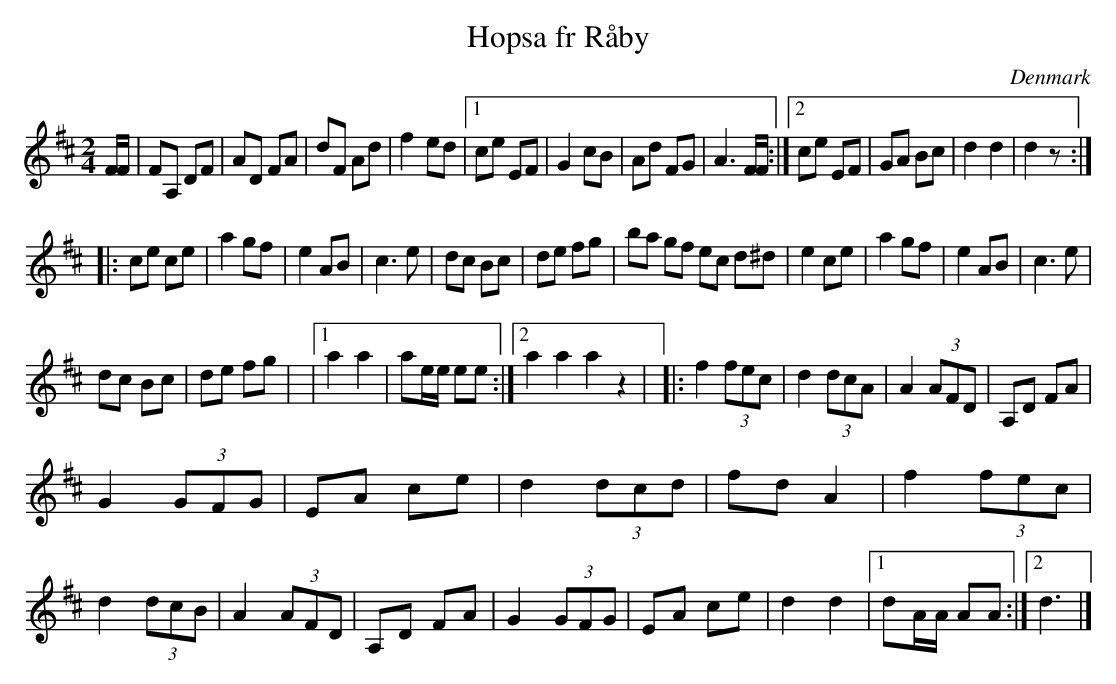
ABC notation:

X:1
T:Hopsa fr Råby
L:1/8
M:2/4
O:Denmark
K:D major
F/F/|\
FA, DF | AD FA | dF Ad | f2 ed |1 \
ce EF | G2 cB | Ad FG | A3 F/F/ :|2 \
ce EF | GA Bc | d2 d2 | d2 z :|
|:\
ce ce | a2 gf | e2 AB | c3 e| \
dc Bc | de fg | ba gf ec d^d | \
e2ce | a2 gf | e2 AB | c3e |
dc Bc | de fg |\
|1 a2a2 | ae/e/ ee:|2 a2a2 a2z2 |\
K:D
|:\
f2 (3fec | d2 (3dcA | \
A2 (3AFD | A,D FA |
G2 (3GFG | EA ce | d2 (3dcd | fd A2 | \
f2 (3fec | d2 (3dcB | \
A2 (3AFD | A,D FA |\
G2 (3GFG | EA ce | d2 d2 |1 dA/A/ AA :|2 d3 |]
